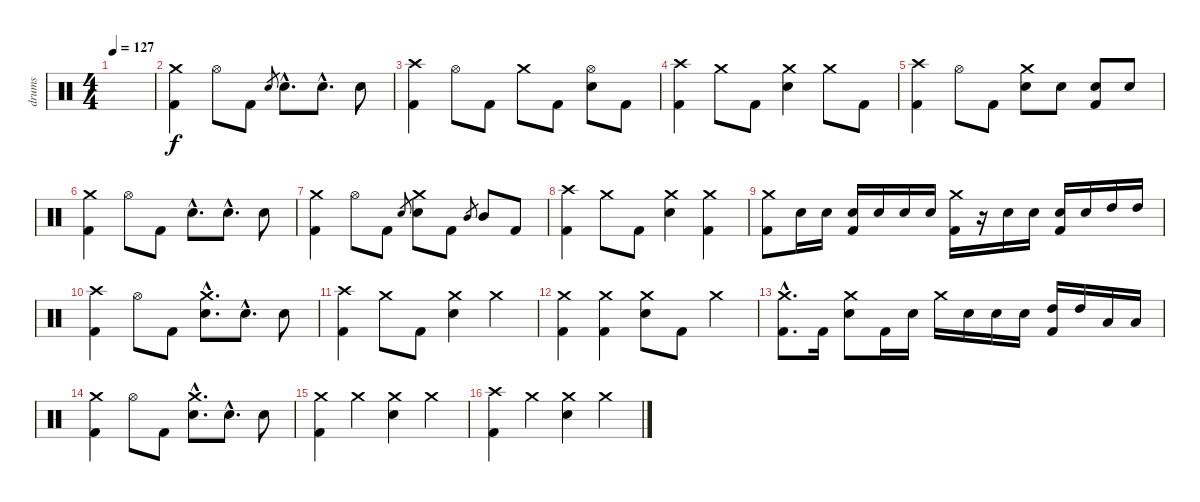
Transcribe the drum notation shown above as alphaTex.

\track ("drums" "drums") {instrument percussion}
\staff {score}
\articulation defaults
\ts (4 4)
\tempo 127
\clef neutral
\ks c
|
("Crash medium (hit)" "Kick (hit) 2").4 "Hi-Hat (open)".8 "Kick (hit) 2".8 "Electric Snare (hit)".8{gr} "Electric Snare (hit)"{hac}.8{d} "Electric Snare (hit)"{hac}.8{d} "Electric Snare (hit)".8 |
("Crash high (hit)" "Kick (hit) 2").4 "Hi-Hat (open)".8 "Kick (hit) 2".8 "Crash medium (hit)".8 "Kick (hit) 2".8 ("Hi-Hat (open)" "Electric Snare (hit)").8 "Kick (hit) 2".8 |
("Crash high (hit)" "Kick (hit) 2").4 "Crash medium (hit)".8 "Kick (hit) 2".8 ("Crash medium (hit)" "Electric Snare (hit)").4 "Crash medium (hit)".8 "Kick (hit) 2".8 |
("Crash high (hit)" "Kick (hit) 2").4 "Hi-Hat (open)".8 "Kick (hit) 2".8 ("Crash medium (hit)" "Electric Snare (hit)").8 "Electric Snare (hit)".8 ("Electric Snare (hit)" "Kick (hit) 2").8 "Electric Snare (hit)".8 |
("Crash medium (hit)" "Kick (hit) 2").4 "Hi-Hat (open)".8 "Kick (hit) 2".8 "Electric Snare (hit)"{hac}.8{d} "Electric Snare (hit)"{hac}.8{d} "Electric Snare (hit)".8 |
("Crash medium (hit)" "Kick (hit) 2").4 "Hi-Hat (open)".8 "Kick (hit) 2".8 "Electric Snare (hit)".8{gr} ("Crash medium (hit)" "Electric Snare (hit)").8 "Kick (hit) 2".8 "Mid Tom (hit)".8{gr} "Mid Tom (hit)".8 "Kick (hit) 2".8 |
("Crash high (hit)" "Kick (hit) 2").4 "Crash medium (hit)".8 "Kick (hit) 2".8 ("Crash medium (hit)" "Electric Snare (hit)").4 ("Crash medium (hit)" "Kick (hit) 2").4 |
("Crash medium (hit)" "Kick (hit) 2").8 "Electric Snare (hit)".16 "Electric Snare (hit)".16 ("Electric Snare (hit)" "Kick (hit) 2").16 "Electric Snare (hit)".16 "Electric Snare (hit)".16 "Electric Snare (hit)".16 ("Crash medium (hit)" "Kick (hit) 2").16 r.16 "Electric Snare (hit)".16 "Electric Snare (hit)".16 ("Electric Snare (hit)" "Kick (hit) 2").16 "Electric Snare (hit)".16 "High Tom (hit)".16 "High Tom (hit)".16 |
("Crash high (hit)" "Kick (hit) 2").4 "Hi-Hat (open)".8 "Kick (hit) 2".8 ("Crash medium (hit)"{hac} "Electric Snare (hit)"{hac}).8{d} "Electric Snare (hit)"{hac}.8{d} "Electric Snare (hit)".8 |
("Crash high (hit)" "Kick (hit) 2").4 "Crash medium (hit)".8 "Kick (hit) 2".8 ("Crash medium (hit)" "Electric Snare (hit)").4 "Crash medium (hit)".4 |
("Crash medium (hit)" "Kick (hit) 2").4 ("Crash medium (hit)" "Kick (hit) 2").4 ("Crash medium (hit)" "Electric Snare (hit)").8 "Kick (hit) 2".8 "Crash medium (hit)".4 |
("Crash medium (hit)"{hac} "Kick (hit) 2"{hac}).8{d} "Kick (hit) 2".16 ("Crash medium (hit)" "Electric Snare (hit)").8 "Kick (hit) 2".16 "Electric Snare (hit)".16 "Crash medium (hit)".16 "Electric Snare (hit)".16 "Electric Snare (hit)".16 "Electric Snare (hit)".16 ("High Tom (hit)" "Kick (hit) 2").16 "High Tom (hit)".16 "Low Tom (hit)".16 "Low Tom (hit)".16 |
("Crash medium (hit)" "Kick (hit) 2").4 "Hi-Hat (open)".8 "Kick (hit) 2".8 ("Crash medium (hit)"{hac} "Electric Snare (hit)"{hac}).8{d} "Electric Snare (hit)"{hac}.8{d} "Electric Snare (hit)".8 |
("Crash medium (hit)" "Kick (hit) 2").4 "Crash medium (hit)".4 ("Crash medium (hit)" "Electric Snare (hit)").4 "Crash medium (hit)".4 |
("Crash high (hit)" "Kick (hit) 2").4 "Crash medium (hit)".4 ("Crash medium (hit)" "Electric Snare (hit)").4 "Crash medium (hit)".4
